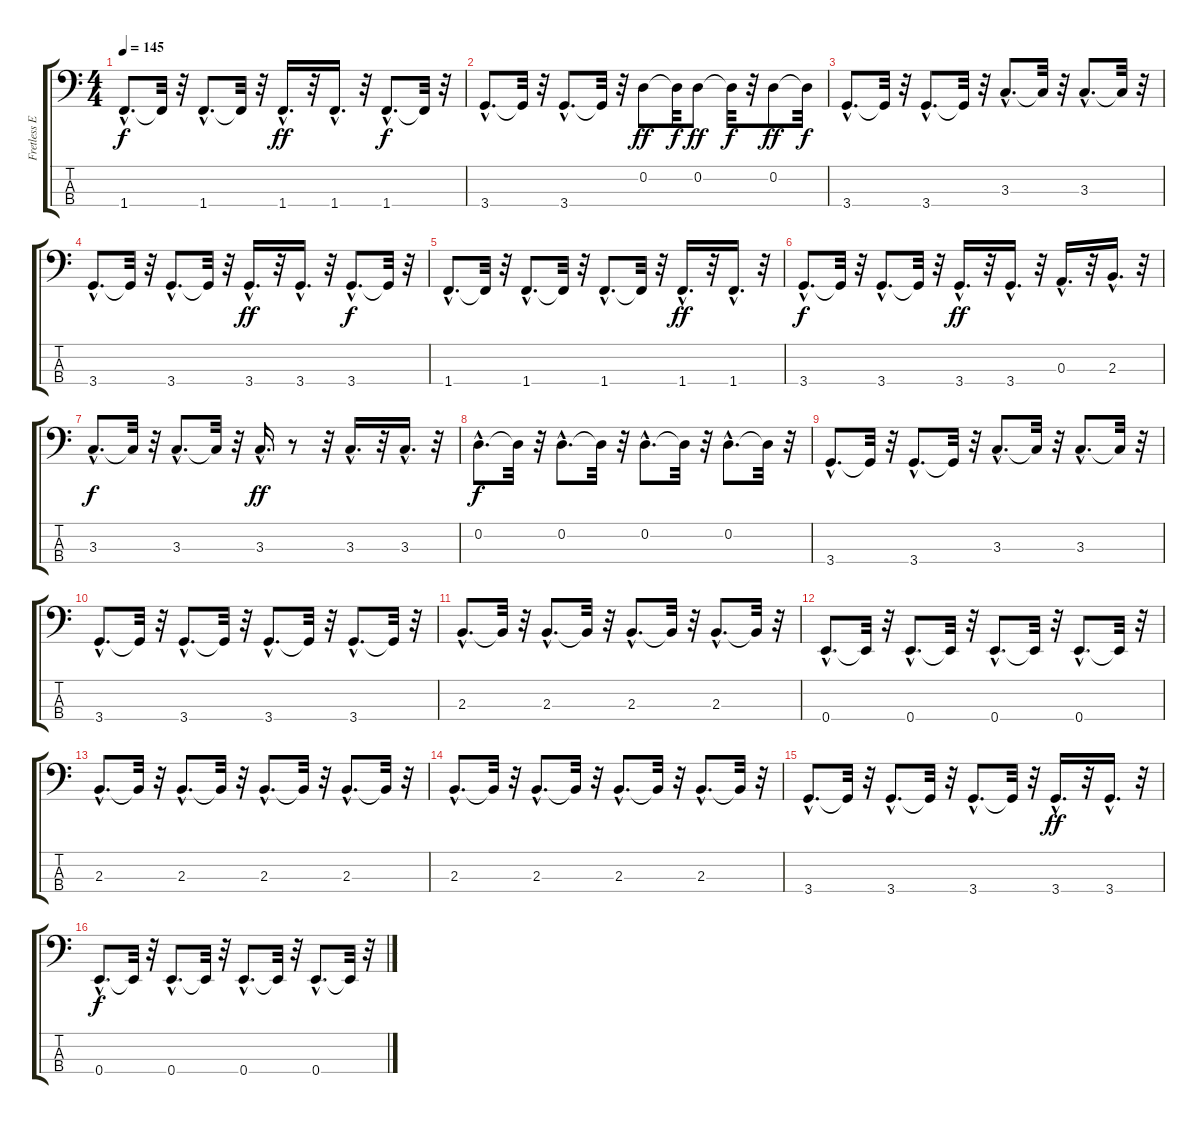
\track ("Fretless E. Bass" "Fretless E") {instrument fretlessbass}
\staff {score tabs}
\tuning (G2 D2 A1 E1) {hide}
\ts (4 4)
\tempo 145
\clef f4
\ks c
1.4{hac}.8{d dy f} 1.4{t}.32 r.32 1.4{hac}.8{d} 1.4{t}.32 r.32 1.4{hac}.16{d dy ff} r.32 1.4{hac}.16{d} r.32 1.4{hac}.8{d dy f} 1.4{t}.32 r.32 |
3.4{hac}.8{d} 3.4{t}.32 r.32 3.4{hac}.8{d} 3.4{t}.32 r.32 0.2.8{dy ff} 0.2{t}.32{dy f} 0.2.8{dy ff} 0.2{t}.32{dy f} r.32 0.2.8{dy ff} 0.2{t}.32{dy f} |
3.4{hac}.8{d} 3.4{t}.32 r.32 3.4{hac}.8{d} 3.4{t}.32 r.32 3.3{hac}.8{d} 3.3{t}.32 r.32 3.3{hac}.8{d} 3.3{t}.32 r.32 |
3.4{hac}.8{d} 3.4{t}.32 r.32 3.4{hac}.8{d} 3.4{t}.32 r.32 3.4{hac}.16{d dy ff} r.32 3.4{hac}.16{d} r.32 3.4{hac}.8{d dy f} 3.4{t}.32 r.32 |
1.4{hac}.8{d} 1.4{t}.32 r.32 1.4{hac}.8{d} 1.4{t}.32 r.32 1.4{hac}.8{d} 1.4{t}.32 r.32 1.4{hac}.16{d dy ff} r.32 1.4{hac}.16{d} r.32 |
3.4{hac}.8{d dy f} 3.4{t}.32 r.32 3.4{hac}.8{d} 3.4{t}.32 r.32 3.4{hac}.16{d dy ff} r.32 3.4{hac}.16{d} r.32 0.3{hac}.16{d} r.32 2.3{hac}.16{d} r.32 |
3.3{hac}.8{d dy f} 3.3{t}.32 r.32 3.3{hac}.8{d} 3.3{t}.32 r.32 3.3{hac}.16{d dy ff} r.8 r.32 3.3{hac}.16{d} r.32 3.3{hac}.16{d} r.32 |
0.2{hac}.8{d dy f} 0.2{t}.32 r.32 0.2{hac}.8{d} 0.2{t}.32 r.32 0.2{hac}.8{d} 0.2{t}.32 r.32 0.2{hac}.8{d} 0.2{t}.32 r.32 |
3.4{hac}.8{d} 3.4{t}.32 r.32 3.4{hac}.8{d} 3.4{t}.32 r.32 3.3{hac}.8{d} 3.3{t}.32 r.32 3.3{hac}.8{d} 3.3{t}.32 r.32 |
3.4{hac}.8{d} 3.4{t}.32 r.32 3.4{hac}.8{d} 3.4{t}.32 r.32 3.4{hac}.8{d} 3.4{t}.32 r.32 3.4{hac}.8{d} 3.4{t}.32 r.32 |
2.3{hac}.8{d} 2.3{t}.32 r.32 2.3{hac}.8{d} 2.3{t}.32 r.32 2.3{hac}.8{d} 2.3{t}.32 r.32 2.3{hac}.8{d} 2.3{t}.32 r.32 |
0.4{hac}.8{d} 0.4{t}.32 r.32 0.4{hac}.8{d} 0.4{t}.32 r.32 0.4{hac}.8{d} 0.4{t}.32 r.32 0.4{hac}.8{d} 0.4{t}.32 r.32 |
2.3{hac}.8{d} 2.3{t}.32 r.32 2.3{hac}.8{d} 2.3{t}.32 r.32 2.3{hac}.8{d} 2.3{t}.32 r.32 2.3{hac}.8{d} 2.3{t}.32 r.32 |
2.3{hac}.8{d} 2.3{t}.32 r.32 2.3{hac}.8{d} 2.3{t}.32 r.32 2.3{hac}.8{d} 2.3{t}.32 r.32 2.3{hac}.8{d} 2.3{t}.32 r.32 |
3.4{hac}.8{d} 3.4{t}.32 r.32 3.4{hac}.8{d} 3.4{t}.32 r.32 3.4{hac}.8{d} 3.4{t}.32 r.32 3.4{hac}.16{d dy ff} r.32 3.4{hac}.16{d} r.32 |
0.4{hac}.8{d dy f} 0.4{t}.32 r.32 0.4{hac}.8{d} 0.4{t}.32 r.32 0.4{hac}.8{d} 0.4{t}.32 r.32 0.4{hac}.8{d} 0.4{t}.32 r.32
